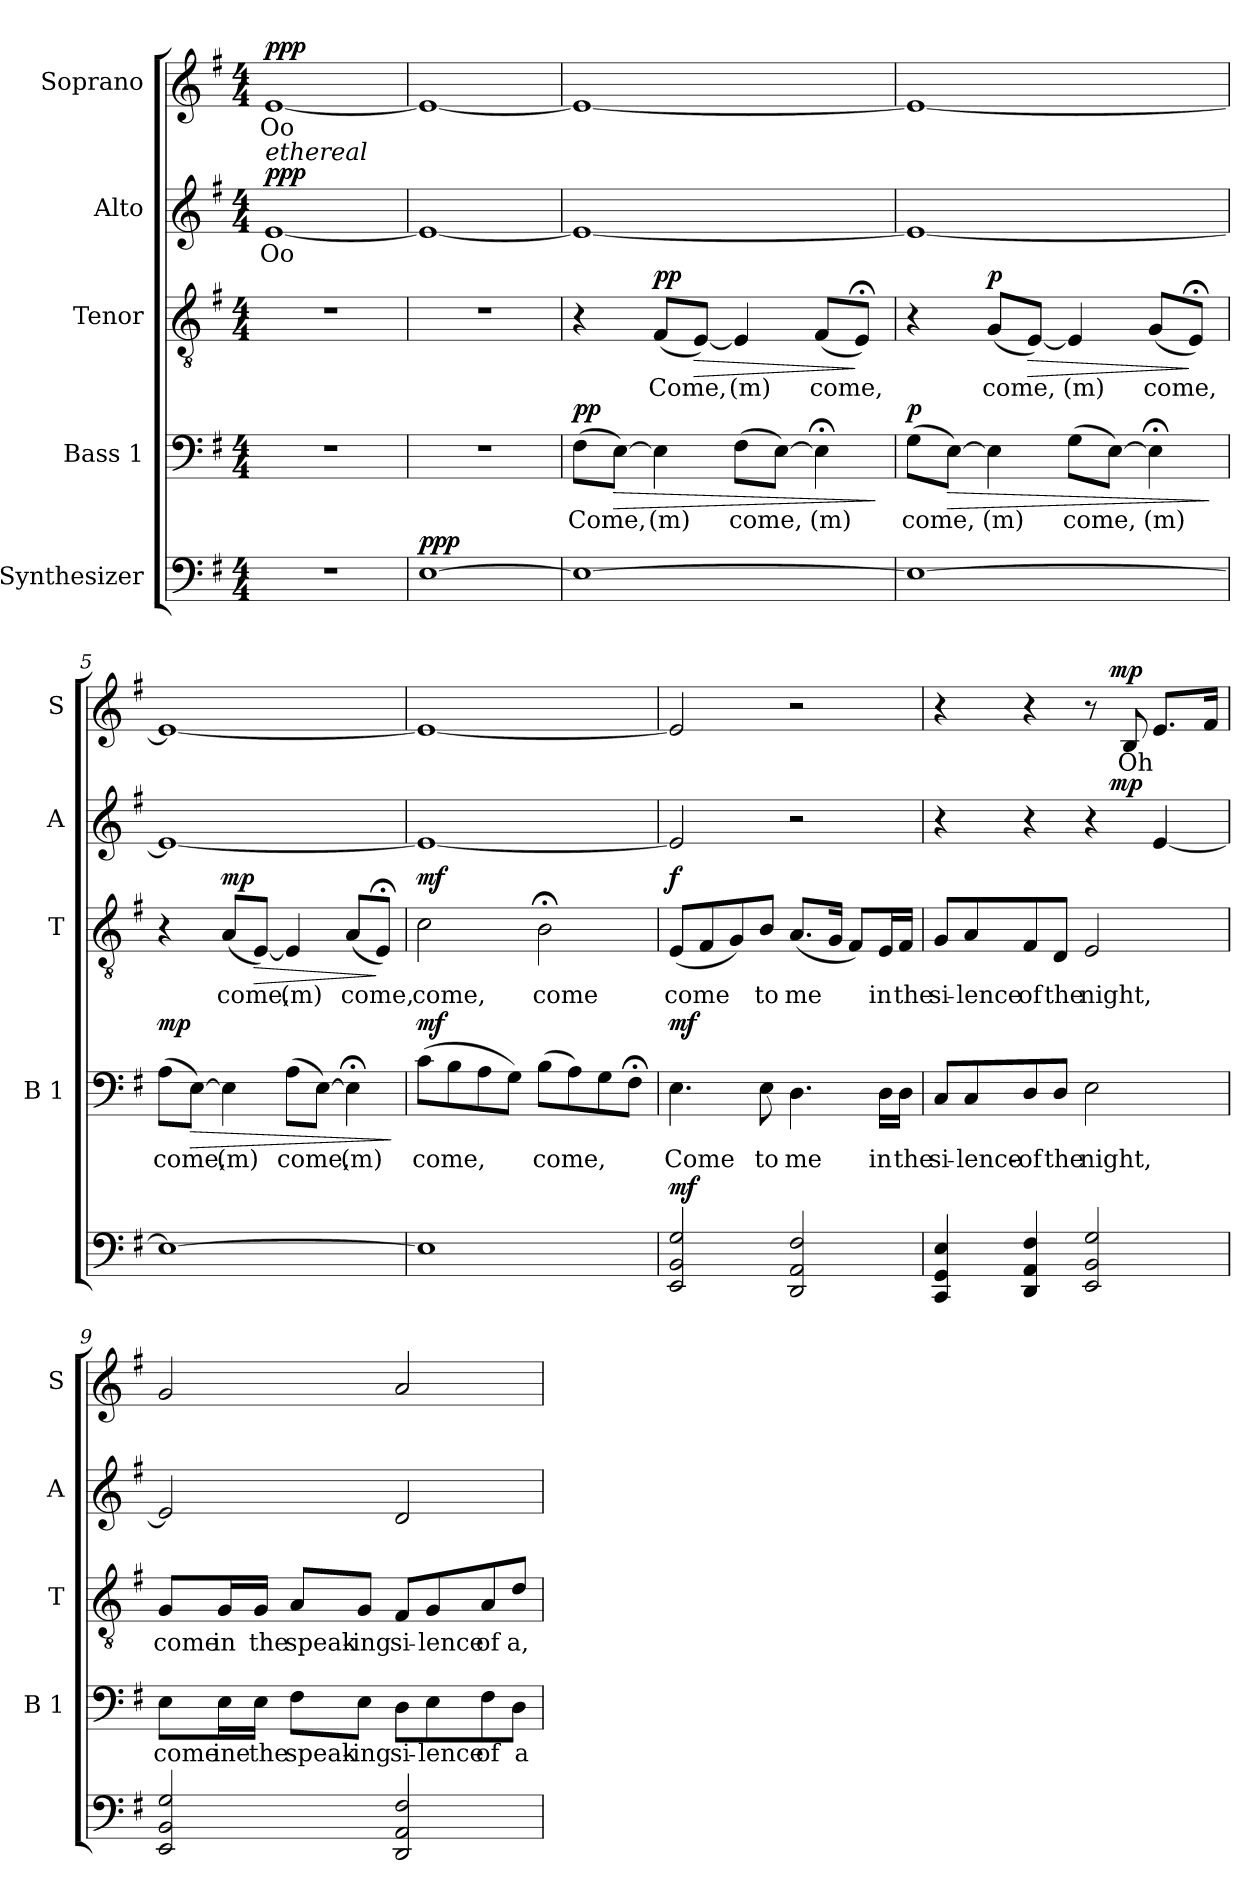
**kern	**dynam	**kern	**text	**dynam	**kern	**text	**dynam	**kern	**text	**dynam	**kern	**text	**dynam
*part5	*part5	*part4	*part4	*part4	*part3	*part3	*part3	*part2	*part2	*part2	*part1	*part1	*part1
*staff5	*staff5	*staff4	*staff4	*staff4	*staff3	*staff3	*staff3	*staff2	*staff2	*staff2	*staff1	*staff1	*staff1
*I"Synthesizer	*	*I"Bass 1	*	*	*I"Tenor	*	*	*I"Alto	*	*	*I"Soprano	*	*
*	*	*I'B 1	*	*	*I'T	*	*	*I'A	*	*	*I'S	*	*
!!LO:PB:g=z
*clefF4	*	*clefF4	*	*	*clefGv2	*	*	*clefG2	*	*	*clefG2	*	*
*k[f#]	*	*k[f#]	*	*	*k[f#]	*	*	*k[f#]	*	*	*k[f#]	*	*
*e:	*	*e:	*	*	*e:	*	*	*e:	*	*	*e:	*	*
*M4/4	*	*M4/4	*	*	*M4/4	*	*	*M4/4	*	*	*M4/4	*	*
*MM40	*	*MM40	*	*	*MM40	*	*	*MM40	*	*	*MM40	*	*
=1	=1	=1	=1	=1	=1	=1	=1	=1	=1	=1	=1	=1	=1
!	!	!	!	!	!	!	!	!LO:TX:a:i:t=ethereal	!	!	!	!	!
!	!	!	!	!	!	!	!	!	!	!LO:DY:a	!	!	!LO:DY:a
1r	.	1r	.	.	1r	.	.	[1e	Oo	ppp	[1e	Oo	ppp
=2	=2	=2	=2	=2	=2	=2	=2	=2	=2	=2	=2	=2	=2
!	!LO:DY:a	!	!	!	!	!	!	!	!	!	!	!	!
[1E	ppp	1r	.	.	1r	.	.	1e_	.	.	1e_	.	.
=3	=3	=3	=3	=3	=3	=3	=3	=3	=3	=3	=3	=3	=3
!	!	!	!	!LO:DY:a	!	!	!	!	!	!	!	!	!
1E_	.	(8F#\L	Come,	pp	4r	.	.	1e_	.	.	1e_	.	.
!	!	!	!	!LO:HP:b	!	!	!	!	!	!	!	!	!
.	.	[8E\J)	.	>	.	.	.	.	.	.	.	.	.
!	!	!	!	!	!	!	!LO:DY:a	!	!	!	!	!	!
.	.	4E\]	(m)	.	(8F#/L	Come,	pp	.	.	.	.	.	.
!	!	!	!	!	!	!	!LO:HP:b	!	!	!	!	!	!
.	.	.	.	.	[8E/J)	.	>	.	.	.	.	.	.
.	.	(8F#\L	come,	.	4E/]	(m)	.	.	.	.	.	.	.
.	.	[8E\J)	.	.	.	.	.	.	.	.	.	.	.
.	.	4E;<\]	(m)	.	(8F#/L	come,	.	.	.	.	.	.	.
.	.	.	.	.	8E;/J)	.	]	.	.	.	.	.	.
.	.	.	.	]	.	.	.	.	.	.	.	.	.
=4	=4	=4	=4	=4	=4	=4	=4	=4	=4	=4	=4	=4	=4
!	!	!	!	!LO:DY:a	!	!	!	!	!	!	!	!	!
1E_	.	(8G\L	come,	p	4r	.	.	1e_	.	.	1e_	.	.
!	!	!	!	!LO:HP:b	!	!	!	!	!	!	!	!	!
.	.	[8E\J)	.	>	.	.	.	.	.	.	.	.	.
!	!	!	!	!	!	!	!LO:DY:a	!	!	!	!	!	!
.	.	4E\]	(m)	.	(8G/L	come,	p	.	.	.	.	.	.
!	!	!	!	!	!	!	!LO:HP:b	!	!	!	!	!	!
.	.	.	.	.	[8E/J)	.	>	.	.	.	.	.	.
.	.	(8G\L	come,	.	4E/]	(m)	.	.	.	.	.	.	.
.	.	[8E\J)	.	.	.	.	.	.	.	.	.	.	.
.	.	4E;<\]	(m)	.	(8G/L	come,	.	.	.	.	.	.	.
.	.	.	.	.	8E;/J)	.	]	.	.	.	.	.	.
.	.	.	.	]	.	.	.	.	.	.	.	.	.
!!LO:LB:g=z
=5	=5	=5	=5	=5	=5	=5	=5	=5	=5	=5	=5	=5	=5
!	!	!	!	!LO:DY:a	!	!	!	!	!	!	!	!	!
1E_	.	(8A\L	come,	mp	4r	.	.	1e_	.	.	1e_	.	.
!	!	!	!	!LO:HP:b	!	!	!	!	!	!	!	!	!
.	.	[8E\J)	.	>	.	.	.	.	.	.	.	.	.
!	!	!	!	!	!	!	!LO:DY:a	!	!	!	!	!	!
.	.	4E\]	(m)	.	(8A/L	come,	mp	.	.	.	.	.	.
!	!	!	!	!	!	!	!LO:HP:b	!	!	!	!	!	!
.	.	.	.	.	[8E/J)	.	>	.	.	.	.	.	.
.	.	(8A\L	come,	.	4E/]	(m)	.	.	.	.	.	.	.
.	.	[8E\J)	.	.	.	.	.	.	.	.	.	.	.
.	.	4E;<\]	(m)	.	(8A/L	come,	.	.	.	.	.	.	.
.	.	.	.	.	8E;/J)	.	]	.	.	.	.	.	.
.	.	.	.	]	.	.	.	.	.	.	.	.	.
=6	=6	=6	=6	=6	=6	=6	=6	=6	=6	=6	=6	=6	=6
!	!	!	!	!LO:DY:a	!	!	!LO:DY:a	!	!	!	!	!	!
1E]	.	(8c\L	come,	mf	2c\	come,	mf	1e_	.	.	1e_	.	.
.	.	8B\	.	.	.	.	.	.	.	.	.	.	.
.	.	8A\	.	.	.	.	.	.	.	.	.	.	.
.	.	8G\J)	.	.	.	.	.	.	.	.	.	.	.
.	.	(8B\L	come,	.	2B;<\	come	.	.	.	.	.	.	.
.	.	8A\)	.	.	.	.	.	.	.	.	.	.	.
.	.	8G\	.	.	.	.	.	.	.	.	.	.	.
.	.	8F#;<\J	.	.	.	.	.	.	.	.	.	.	.
=7	=7	=7	=7	=7	=7	=7	=7	=7	=7	=7	=7	=7	=7
!	!LO:DY:a	!	!	!LO:DY:a	!	!	!LO:DY:a	!	!	!	!	!	!
2EE/ 2BB/ 2G/	mf	4.E\	Come	mf	(8E/L	come	f	2e/]	.	.	2e/]	.	.
.	.	.	.	.	8F#/	.	.	.	.	.	.	.	.
.	.	.	.	.	8G/)	.	.	.	.	.	.	.	.
.	.	8E\	to	.	8B/J	to	.	.	.	.	.	.	.
2DD/ 2AA/ 2F#/	.	4.D\	me	.	(8.A/L	me	.	2r	.	.	2r	.	.
.	.	.	.	.	16G/Jk	.	.	.	.	.	.	.	.
.	.	.	.	.	8F#/L)	.	.	.	.	.	.	.	.
.	.	16D\LL	in	.	16E/L	in	.	.	.	.	.	.	.
.	.	16D\JJ	the	.	16F#/JJ	the	.	.	.	.	.	.	.
!!LO:PB:g=z
=8	=8	=8	=8	=8	=8	=8	=8	=8	=8	=8	=8	=8	=8
*	*	*	*	*	*	*	*	*^	*	*	*^	*	*
4CC/ 4GG/ 4E/	.	8C/L	si-	.	8G/L	si-	.	4r	2ryy	.	.	4r	2ryy	.	.
.	.	8C/	-lence-	.	8A/	-lence	.	.	.	.	.	.	.	.	.
4DD/ 4AA/ 4F#/	.	8D/	-of	.	8F#/	of	.	4r	.	.	.	4r	.	.	.
.	.	8D/J	the	.	8D/J	the	.	.	.	.	.	.	.	.	.
2EE/ 2BB/ 2G/	.	2E\	night,	.	2E/	night,	.	4r	16.ryy	.	.	8r	16.ryy	.	.
!	!	!	!	!	!	!	!	!	!	!	!LO:DY:a	!	!	!	!LO:DY:a
.	.	.	.	.	.	.	.	.	4ryy	.	mp	.	4ryy	.	mp
.	.	.	.	.	.	.	.	.	.	.	.	8B/	.	Oh	.
.	.	.	.	.	.	.	.	[4e/	.	.	.	8.e/L	.	.	.
.	.	.	.	.	.	.	.	.	8ryy	.	.	.	8ryy	.	.
.	.	.	.	.	.	.	.	.	.	.	.	16f#/Jk	.	.	.
.	.	.	.	.	.	.	.	.	32ryy	.	.	.	32ryy	.	.
*	*	*	*	*	*	*	*	*v	*v	*	*	*	*	*	*
*	*	*	*	*	*	*	*	*	*	*	*v	*v	*	*
=9	=9	=9	=9	=9	=9	=9	=9	=9	=9	=9	=9	=9	=9
2EE/ 2BB/ 2G/	.	8E\L	come	.	8G/L	come	.	2e/]	.	.	2g/	.	.
.	.	16E\L	ine	.	16G/L	in	.	.	.	.	.	.	.
.	.	16E\JJ	the	.	16G/JJ	the	.	.	.	.	.	.	.
.	.	8F#\L	speak-	.	8A/L	speak-	.	.	.	.	.	.	.
.	.	8E\J	-ing	.	8G/J	-ing	.	.	.	.	.	.	.
2DD/ 2AA/ 2F#/	.	8D\L	si-	.	8F#/L	si-	.	2d/	.	.	2a/	.	.
.	.	8E\	-lence	.	8G/	-lence	.	.	.	.	.	.	.
.	.	8F#\	of	.	8A/	of	.	.	.	.	.	.	.
.	.	8D\J	a	.	8d/J	a,	.	.	.	.	.	.	.
=	=	=	=	=	=	=	=	=	=	=	=	=	=
*-	*-	*-	*-	*-	*-	*-	*-	*-	*-	*-	*-	*-	*-
